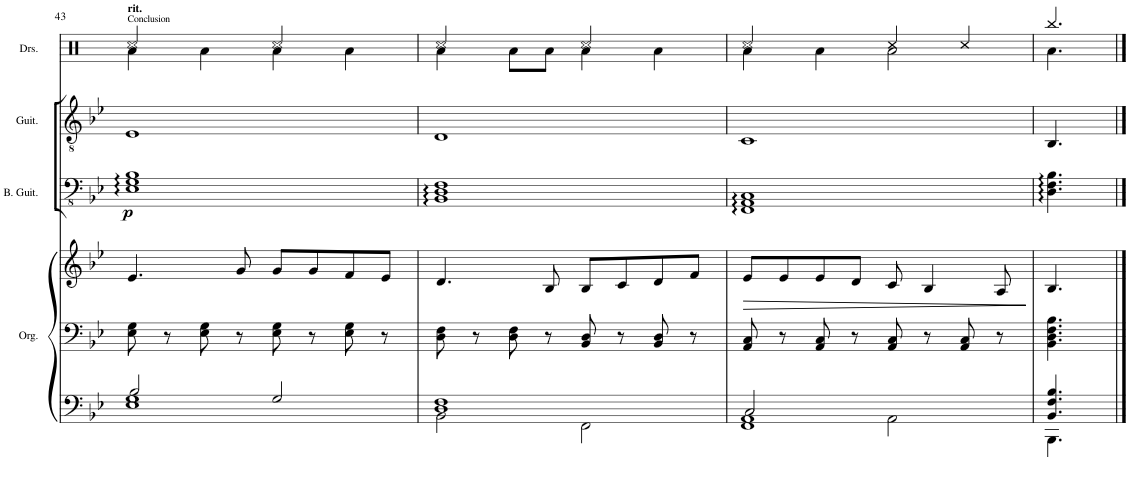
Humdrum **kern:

**kern	**kern	**kern	**dynam	**kern	**dynam	**kern	**kern
*part4	*part4	*part4	*part4	*part3	*part3	*part2	*part1
*staff6	*staff5	*staff4	*staff4/5/6	*staff3	*staff3	*staff2	*staff1
*I"Organ	*	*	*	*I"Bass Guitar	*	*I"Guitar	*I"Drumset
*I'Org.	*	*	*	*I'B. Guit.	*	*I'Guit.	*I'Drs.
!!LO:PB:g=z
*clefF4	*clefF4	*clefG2	*	*clefFv4	*	*clefGv2	*clefX
*k[b-e-]	*k[b-e-]	*k[b-e-]	*	*k[b-e-]	*	*k[b-e-]	*k[]
*M4/4	*M4/4	*M4/4	*	*M4/4	*	*M4/4	*M4/4
=43	=43	=43	=43	=43	=43	=43	=43
*^	*	*	*	*	*	*	*^
!	!	!	!	!	!	!	!	!LO:TX:a:t=Conclusion	!
!	!	!	!	!	!	!	!	!LO:TX:a:B:t=rit.	!
!	!	!	!	!	!	!LO:DY:b	!	!	!
2B-/	1E- 1G	8E-\ 8G\	4.e-/	.	1EE- 1GG 1BB-	p	1E-	2Rcc/	4Ra\
.	.	8r	.	.	.	.	.	.	.
.	.	8E-\ 8G\	.	.	.	.	.	.	4Ra\
.	.	8r	8g/	.	.	.	.	.	.
2G/	.	8E-\ 8G\	8g/L	.	.	.	.	2Rcc/	4Ra\
.	.	8r	8g/	.	.	.	.	.	.
.	.	8E-\ 8G\	8f/	.	.	.	.	.	4Ra\
.	.	8r	8e-/J	.	.	.	.	.	.
=44	=44	=44	=44	=44	=44	=44	=44	=44	=44
2BB-\	1D 1F	8D\ 8F\	4.d/	.	1BBB- 1DD 1FF	.	1D	2Rcc/	4Ra\
.	.	8r	.	.	.	.	.	.	.
.	.	8D\ 8F\	.	.	.	.	.	.	8Ra\L
.	.	8r	8B-/	.	.	.	.	.	8Ra\J
2FF\	.	8BB-/ 8D/	8B-/L	.	.	.	.	2Rcc/	4Ra\
.	.	8r	8c/	.	.	.	.	.	.
.	.	8BB-/ 8D/	8d/	.	.	.	.	.	4Ra\
.	.	8r	8f/J	.	.	.	.	.	.
=45	=45	=45	=45	=45	=45	=45	=45	=45	=45
!	!	!	!	!LO:HP:b	!	!	!	!	!
2C/	1FF 1AA	8AA/ 8C/	8e-/L	>	1FFF 1AAA 1CC	.	1C	2Rcc/	4Ra\
.	.	8r	8e-/	.	.	.	.	.	.
.	.	8AA/ 8C/	8e-/	.	.	.	.	.	4Ra\
.	.	8r	8d/J	.	.	.	.	.	.
2AA\	.	8AA/ 8C/	8c/	.	.	.	.	4Rcc/	2Ra\
.	.	8r	4B-/	.	.	.	.	.	.
.	.	8AA/ 8C/	.	.	.	.	.	4Rcc/	.
.	.	8r	8A/	.	.	.	.	.	.
*v	*v	*	*	*	*	*	*	*v	*v
.	.	.	]	.	.	.	.
=46	=46	=46	=46	=46	=46	=46	=46
*^	*	*	*	*	*	*	*^
4.BBB-\	4.BB-/ 4.F/ 4.B-/	4.BB-\ 4.D\ 4.F\ 4.B-\	4.B-/	.	4.DD\ 4.FF\ 4.BB-\	.	4.BB-/	4.Rbb/	4.Ra\
*v	*v	*	*	*	*	*	*	*v	*v
==	==	==	==	==	==	==	==
*-	*-	*-	*-	*-	*-	*-	*-
